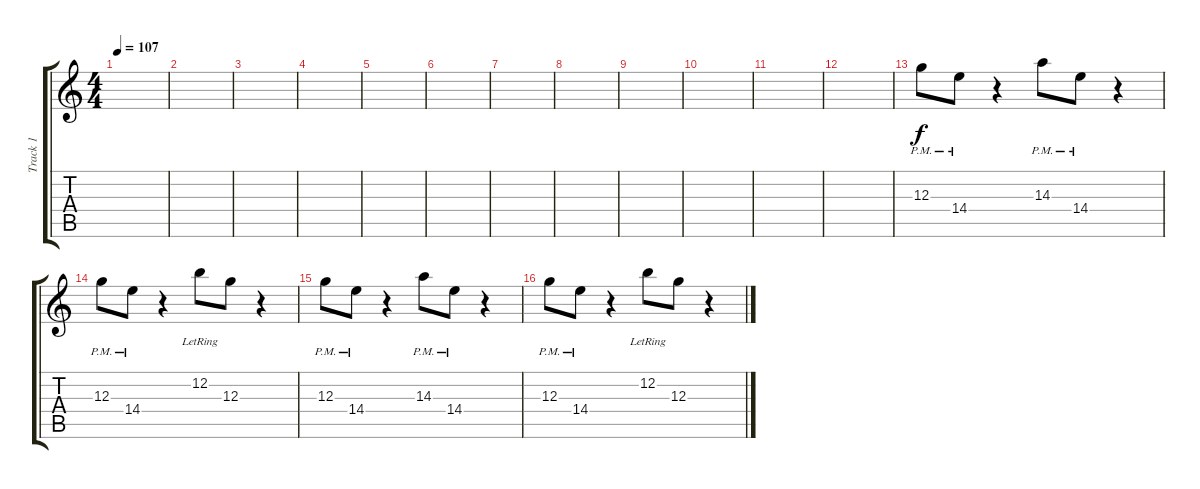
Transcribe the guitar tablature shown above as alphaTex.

\track ("Track 1" "Track 1") {instrument electricguitarclean}
\staff {score tabs}
\tuning (E4 B3 G3 D3 A2 E2) {hide}
\ts (4 4)
\tempo 107
\clef g2
\ks c
|
|
|
|
|
|
|
|
|
|
|
|
12.3{pm}.8 14.4{pm}.8 r.4 14.3{pm}.8 14.4{pm}.8 r.4 |
12.3{pm}.8 14.4{pm}.8 r.4 12.2{lr}.8 12.3.8 r.4 |
12.3{pm}.8 14.4{pm}.8 r.4 14.3{pm}.8 14.4{pm}.8 r.4 |
12.3{pm}.8 14.4{pm}.8 r.4 12.2{lr}.8 12.3.8 r.4
